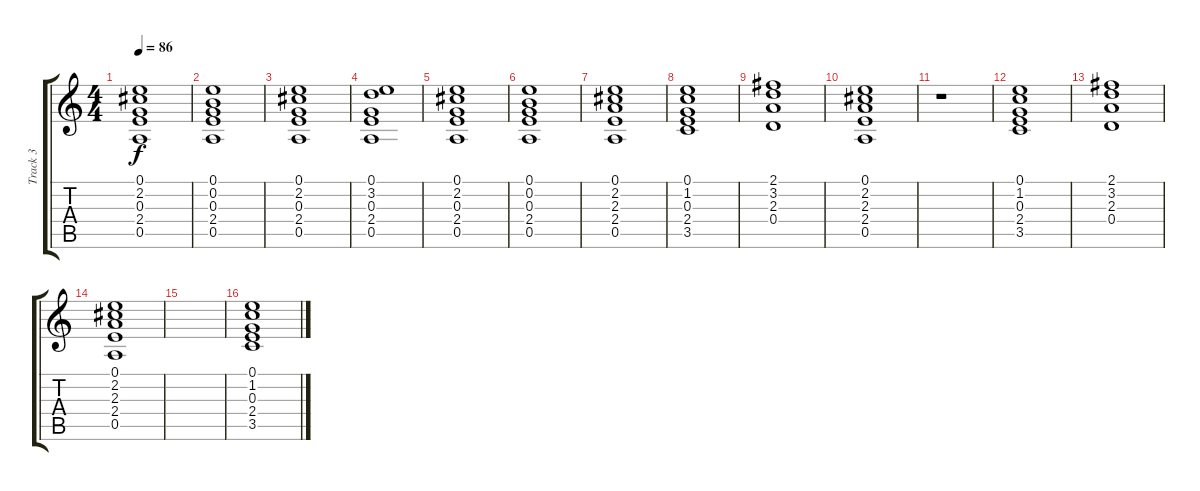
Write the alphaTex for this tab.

\track ("Track 3" "Track 3") {instrument overdrivenguitar}
\staff {score tabs}
\tuning (E4 B3 G3 D3 A2 E2) {hide}
\ts (4 4)
\tempo 86
\clef g2
\ks c
(0.1 2.2 0.3 2.4 0.5).1{dy f} |
(0.1 0.2 0.3 2.4 0.5).1 |
(0.1 2.2 0.3 2.4 0.5).1 |
(0.1 3.2 0.3 2.4 0.5).1 |
(0.1 2.2 0.3 2.4 0.5).1 |
(0.1 0.2 0.3 2.4 0.5).1 |
(0.1 2.2 2.3 2.4 0.5).1 |
(0.1 1.2 0.3 2.4 3.5).1 |
(2.1 3.2 2.3 0.4).1 |
(0.1 2.2 2.3 2.4 0.5).1 |
r.1 |
(0.1 1.2 0.3 2.4 3.5).1 |
(2.1 3.2 2.3 0.4).1 |
(0.1 2.2 2.3 2.4 0.5).1 |
|
(0.1 1.2 0.3 2.4 3.5).1
